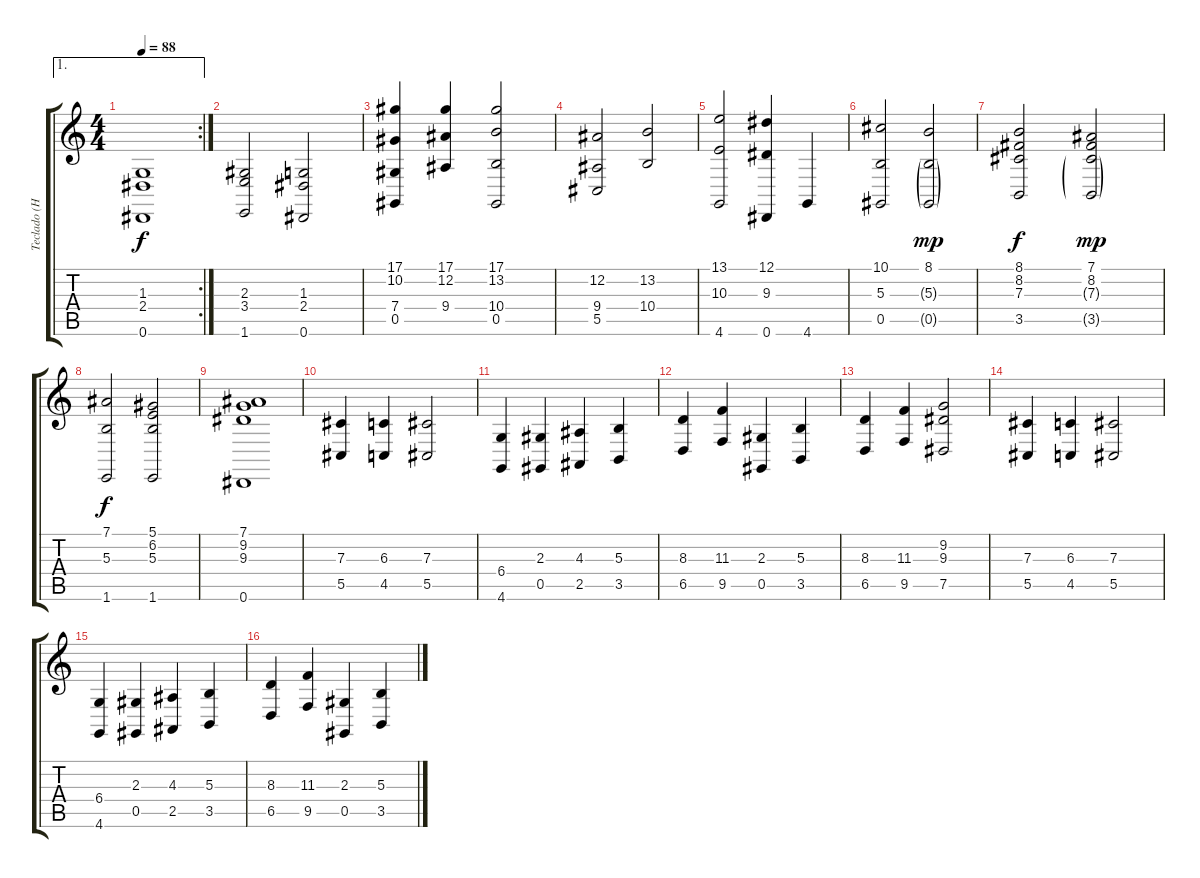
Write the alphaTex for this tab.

\track ("Teclado (Hugo Bistolfi)" "Teclado (H") {instrument synthstrings1}
\staff {score tabs}
\tuning (Eb4 Bb3 Gb3 Db3 Ab2 Eb2) {hide}
\ae 1
\rc 2
\ts (4 4)
\tempo 88
\clef g2
\ks c
(1.3 2.4 0.6).1{dy f} |
(2.3 3.4 1.6).2 (1.3 2.4 0.6).2 |
(17.1 10.2 7.4 0.5).4 (17.1 12.2 9.4).4 (17.1 13.2 10.4 0.5).2 |
(12.2 9.4 5.5).2 (13.2 10.4).2 |
(13.1 10.3 4.6).2 (12.1 9.3 0.6).4 4.6.4 |
(10.1 5.3 0.5).2 (8.1 5.3{g} 0.5{g}).2{dy mp} |
(8.1 8.2 7.3 3.5).2{dy f} (7.1 8.2 7.3{g} 3.5{g}).2{dy mp} |
(7.1 5.3 1.6).2{dy f} (5.1 6.2 5.3 1.6).2 |
(7.1 9.2 9.3 0.6).1 |
(7.3 5.5).4 (6.3 4.5).4 (7.3 5.5).2 |
(6.4 4.6).4 (2.3 0.5).4 (4.3 2.5).4 (5.3 3.5).4 |
(8.3 6.5).4 (11.3 9.5).4 (2.3 0.5).4 (5.3 3.5).4 |
(8.3 6.5).4 (11.3 9.5).4 (9.2 9.3 7.5).2 |
(7.3 5.5).4 (6.3 4.5).4 (7.3 5.5).2 |
(6.4 4.6).4 (2.3 0.5).4 (4.3 2.5).4 (5.3 3.5).4 |
(8.3 6.5).4 (11.3 9.5).4 (2.3 0.5).4 (5.3 3.5).4
